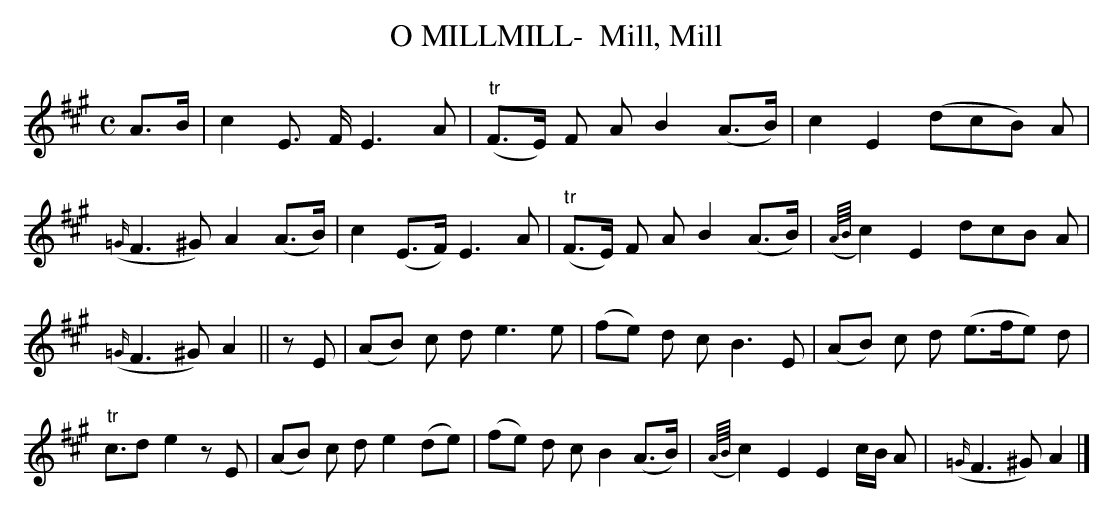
X:1
T:MILLMILL-  Mill, Mill, O
L:1/4
M:C
J:3#
K:A
A3/4B/4|cE3/4 F/4 E3/2A/|"tr"(F3/4E/4) F/ A/B(A3/4B/4)|\
cE(d/c/B/) A/|({=G/}F3/2^G/)A(A3/4B/4)|c(E3/4F/4)E3/2A/|\
"tr"(F3/4E/4) F/ A/B(A3/4B/4)|({A/4B/4}c)E d/c/B/ A/|\
({=G/}F3/2^G/)A||\
z/E/|(A/B/) c/ d/e3/2 e/|(f/e/) d/ c/B3/2E/|\
(A/B/) c/ d/ (e3/4f/4e/) d/|"tr"c3/4d/ez/E/|\
(A/B/) c/ d/e(d/e/)|(f/e/) d/ c/ B(A3/4B/4)|\
({A/4B/4}c) EEc/4B/4 A/|({=G/}F3/2^G/)A|]
